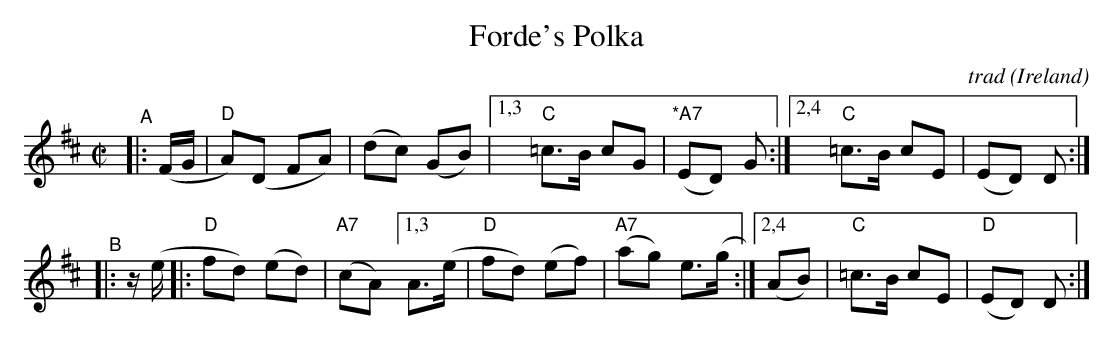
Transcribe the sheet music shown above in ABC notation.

X:1
T: Forde's Polka
C: trad
O: Ireland
M: C|
L: 1/8
K: D
"^A"|: (F/G/ | "D"A)(D FA) | (dc) (GB) |1,3 "C"=c>B cG | "*A7"(ED) G :|2,4 "C"=c>B cE | (ED) D :|
"^B"|: z/(e/ |: "D"fd) (ed) | "A7"(cA) [1,3 A>(e | "D"fd) (ef) | "A7"(ag) e>(g :|[2,4 (AB) |"C"=c>B cE | "D"(ED) D :|
